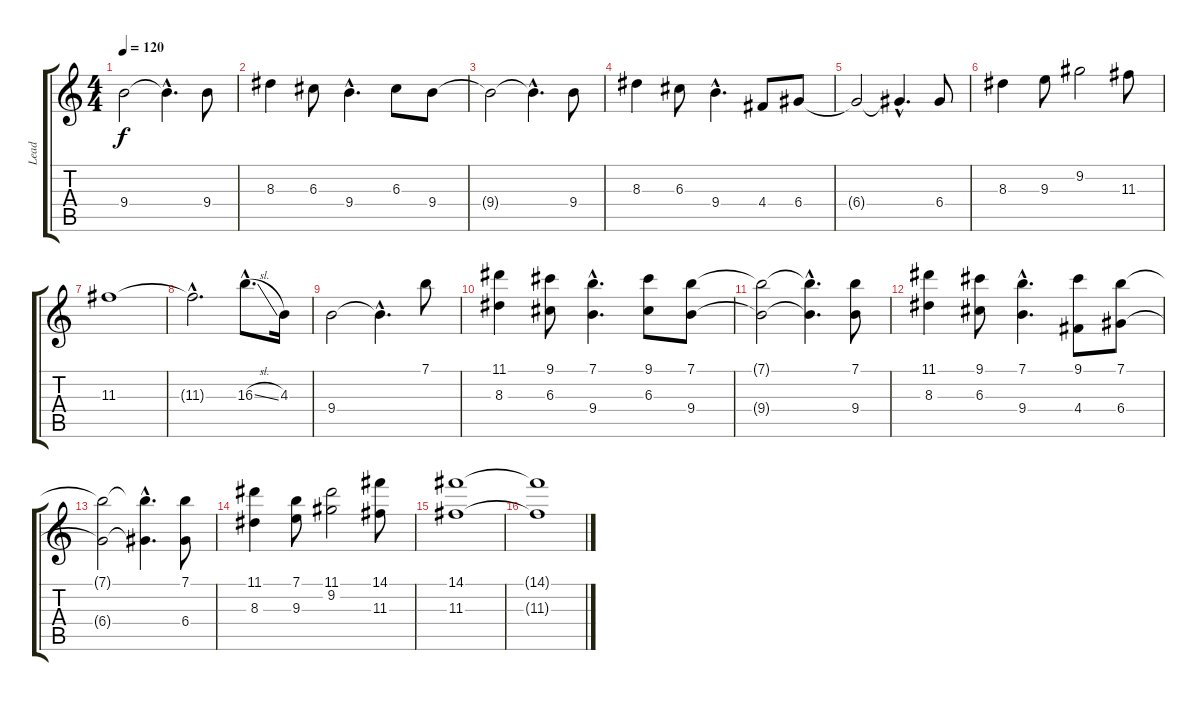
\track ("Lead" "Lead") {instrument distortionguitar}
\staff {score tabs}
\tuning (E4 B3 G3 D3 A2 E2) {hide}
\ts (4 4)
\tempo 120
\clef g2
\ks c
9.4.2{dy f} 9.4{hac t}.4{d} 9.4.8 |
8.3.4 6.3.8 9.4{hac}.4{d} 6.3.8 9.4.8 |
9.4{t}.2 9.4{hac t}.4{d} 9.4.8 |
8.3.4 6.3.8 9.4{hac}.4{d} 4.4.8 6.4.8 |
6.4{t}.2 6.4{hac t}.4{d} 6.4.8 |
8.3.4 9.3.8 9.2.2 11.3.8 |
11.3.1 |
11.3{hac t}.2{d} 16.3{sl hac}.8{d} 4.3.16 |
9.4.2 9.4{hac t}.4{d} 7.1.8 |
(11.1 8.3).4 (9.1 6.3).8 (7.1{hac} 9.4{hac}).4{d} (9.1 6.3).8 (7.1 9.4).8 |
(7.1{t} 9.4{t}).2 (7.1{hac t} 9.4{hac t}).4{d} (7.1 9.4).8 |
(11.1 8.3).4 (9.1 6.3).8 (7.1{hac} 9.4{hac}).4{d} (9.1 4.4).8 (7.1 6.4).8 |
(7.1{t} 6.4{t}).2 (7.1{hac t} 6.4{hac t}).4{d} (7.1 6.4).8 |
(11.1 8.3).4 (7.1 9.3).8 (11.1 9.2).2 (14.1 11.3).8 |
(14.1 11.3).1 |
(14.1{t} 11.3{t}).1
